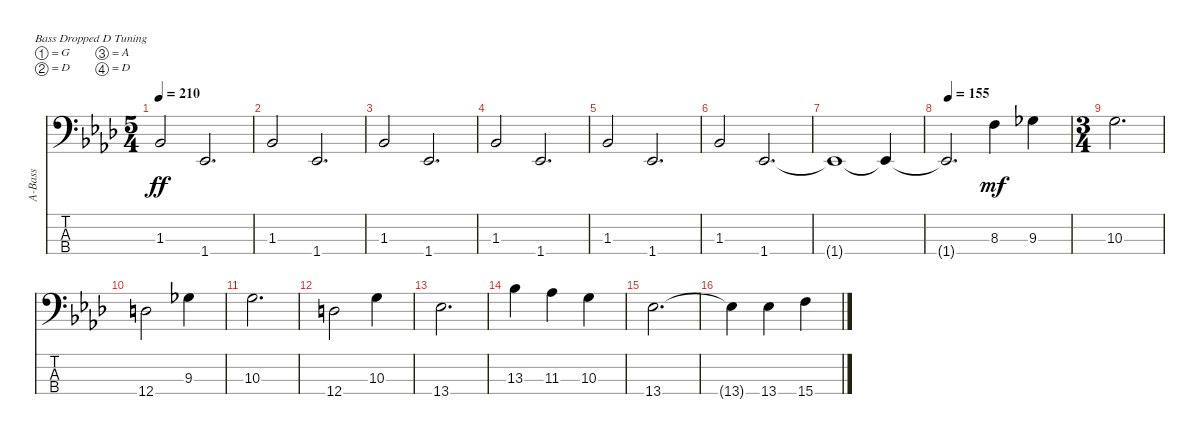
\defaultSystemsLayout 4
\bracketExtendMode nobrackets
\otherSystemsTrackNameOrientation horizontal
\track ("Acoustic Bass" "A-Bass") {instrument acousticbass}
\staff {score tabs}
\tuning (G2 D2 A1 D1)
\ts (5 4)
\tempo 210
\clef f4
\ks ab
1.3{acc b}.2{dy ff beam Up} 1.4{acc b}.2{d beam Up} |
1.3{acc b}.2{beam Up} 1.4{acc b}.2{d beam Up} |
1.3{acc b}.2{beam Up} 1.4{acc b}.2{d beam Up} |
1.3{acc b}.2{beam Up} 1.4{acc b}.2{d beam Up} |
1.3{acc b}.2{beam Up} 1.4{acc b}.2{d beam Up} |
1.3{acc b}.2{beam Up} 1.4{acc b}.2{d beam Up} |
1.4{t acc b}.1{beam Up} 1.4{t acc b}.4{beam Up} |
\tempo (155 0.025)
1.4{t acc b}.2{d beam Up} 8.3{acc forcenatural}.4{dy mf beam Down} 9.3{acc b}.4{beam Down} |
\ts (3 4)
10.3{acc forcenatural}.2{d beam Down} |
12.4{acc forcenatural}.2{beam Down} 9.3{acc b}.4{beam Down} |
10.3{acc forcenatural}.2{d beam Down} |
12.4{acc forcenatural}.2{beam Down} 10.3{acc forcenatural}.4{beam Down} |
13.4{acc b}.2{d beam Down} |
13.3{acc b}.4{beam Down} 11.3{acc b}.4{beam Down} 10.3{acc forcenatural}.4{beam Down} |
13.4{acc b}.2{d beam Down} |
13.4{t acc b}.4{beam Down} 13.4{acc b}.4{beam Down} 15.4{acc forcenatural}.4{beam Down}
